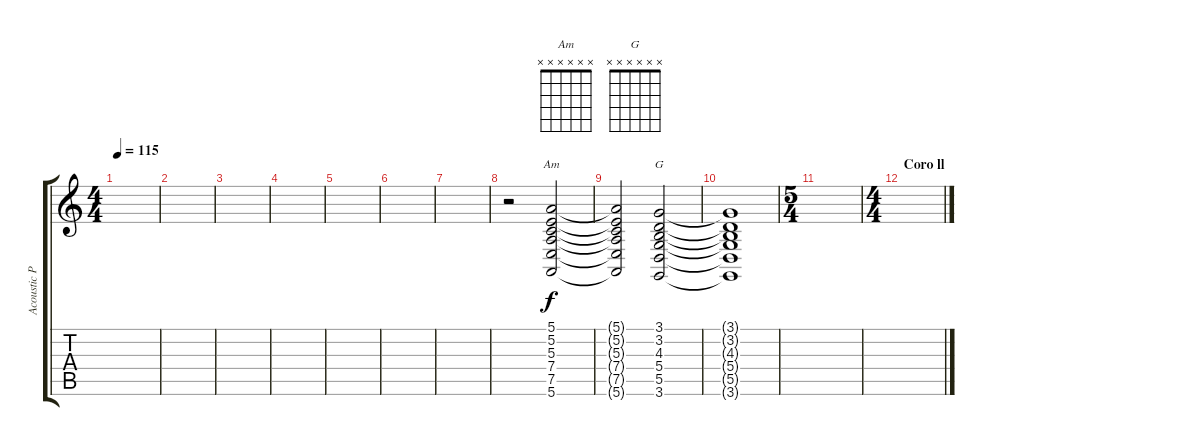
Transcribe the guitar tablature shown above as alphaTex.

\track ("Acoustic Piano" "Acoustic P") {instrument acousticgrandpiano}
\staff {score tabs}
\tuning (E4 B3 G3 D3 A2 E2) {hide}
\chord ("Am" x x x x x x)
\chord ("G" x x x x x x)
\ts (4 4)
\tempo 115
\clef g2
\ks c
|
|
|
|
|
|
|
r.2 (5.1 5.2 5.3 7.4 7.5 5.6).2{ch "Am" volume 11} |
(5.1{t} 5.2{t} 5.3{t} 7.4{t} 7.5{t} 5.6{t}).2 (3.1 3.2 4.3 5.4 5.5 3.6).2{ch "G"} |
(3.1{t} 3.2{t} 4.3{t} 5.4{t} 5.5{t} 3.6{t}).1 |
\ts (5 4)
|
\ts (4 4)
\section ("" "Coro ll")
